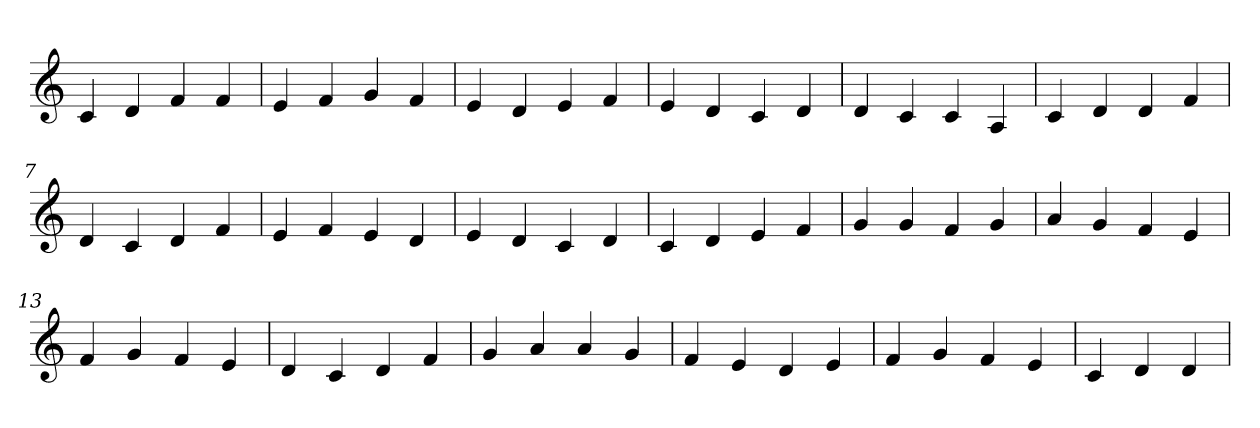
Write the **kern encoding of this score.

**kern
*part1
*staff1
*clefG2
=1
4c
4d
4f
4f
=2
4e
4f
4g
4f
=3
4e
4d
4e
4f
=4
4e
4d
4c
4d
=5
4d
4c
4c
4A
=6
4c
4d
4d
4f
=7
4d
4c
4d
4f
=8
4e
4f
4e
4d
=9
4e
4d
4c
4d
=10
4c
4d
4e
4f
=11
4g
4g
4f
4g
=12
4a
4g
4f
4e
=13
4f
4g
4f
4e
=14
4d
4c
4d
4f
=15
4g
4a
4a
4g
=16
4f
4e
4d
4e
=17
4f
4g
4f
4e
=18
4c
4d
4d
=
*-
